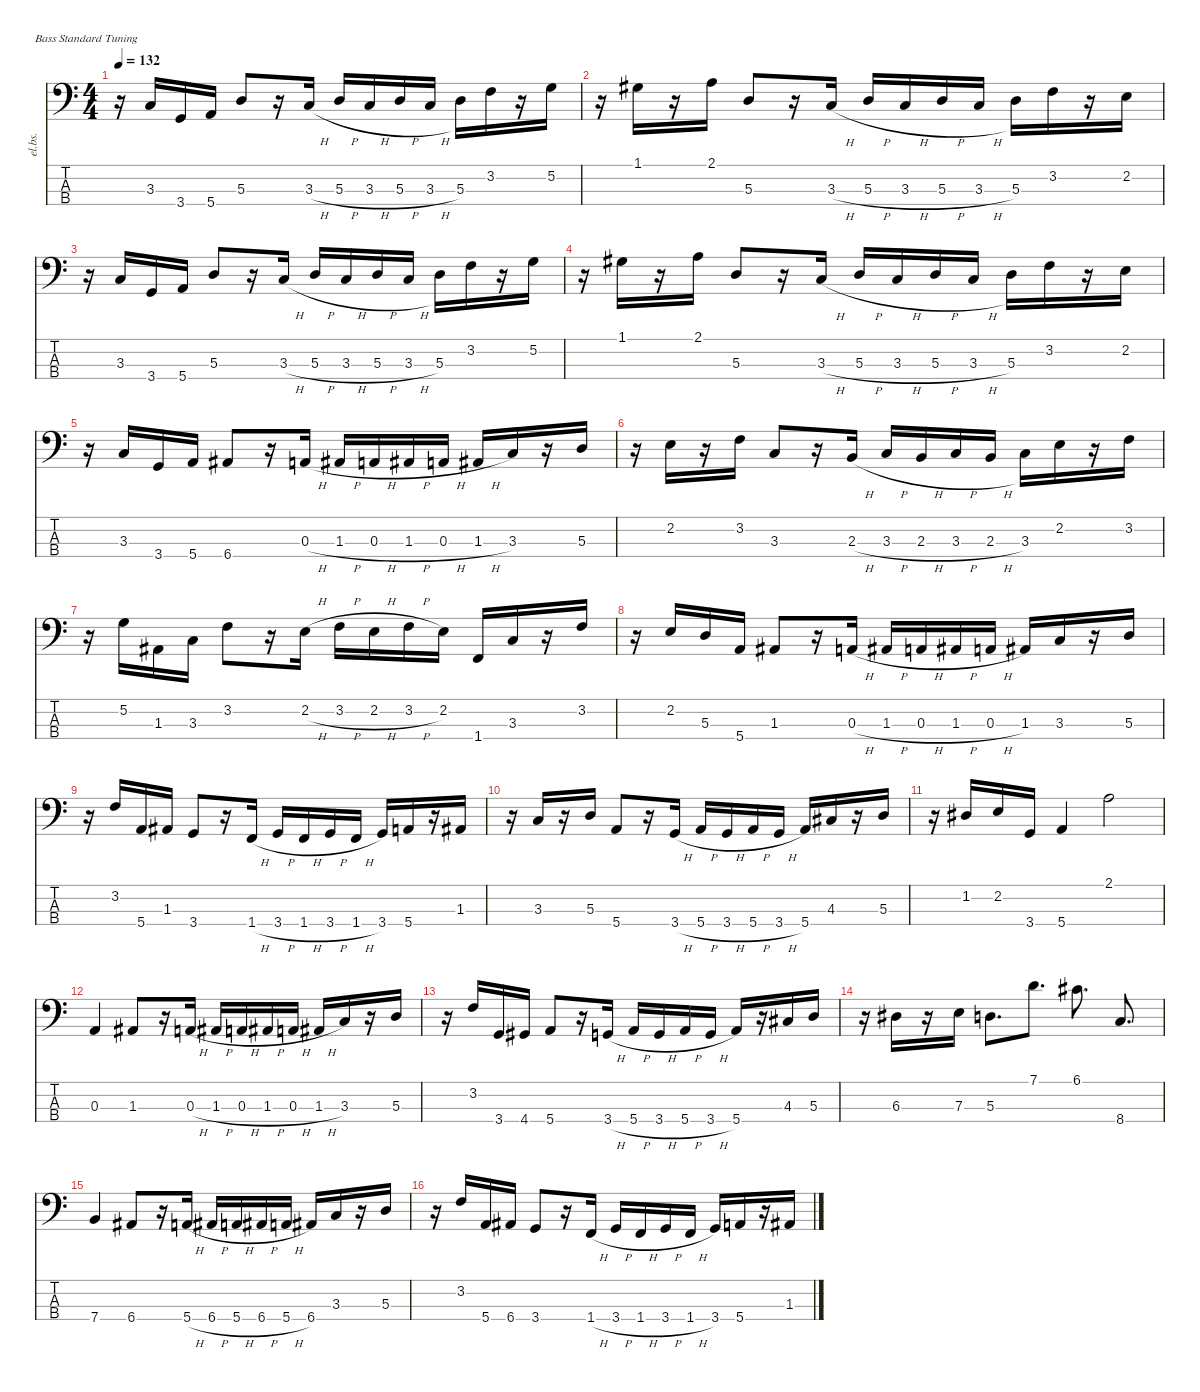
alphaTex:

\defaultSystemsLayout 4
\hideDynamics
\bracketExtendMode nobrackets
\track ("bass" "el.bs.") {instrument electricbasspick}
\staff {score tabs}
\tuning (G2 D2 A1 E1)
\ts (4 4)
\tempo 132
\clef f4
\ks c
r.16{dy f} 3.3.16 3.4.16 5.4.16 5.3.8 r.16 3.3{h}.16 5.3{h}.16 3.3{h}.16 5.3{h}.16 3.3{h}.16 5.3.16 3.2.16 r.16 5.2.16 |
r.16 1.1{acc #}.16 r.16 2.1.16 5.3.8 r.16 3.3{h}.16 5.3{h}.16 3.3{h}.16 5.3{h}.16 3.3{h}.16 5.3.16 3.2.16 r.16 2.2.16 |
r.16 3.3.16 3.4.16 5.4.16 5.3.8 r.16 3.3{h}.16 5.3{h}.16 3.3{h}.16 5.3{h}.16 3.3{h}.16 5.3.16 3.2.16 r.16 5.2.16 |
r.16 1.1{acc #}.16 r.16 2.1.16 5.3.8 r.16 3.3{h}.16 5.3{h}.16 3.3{h}.16 5.3{h}.16 3.3{h}.16 5.3.16 3.2.16 r.16 2.2.16 |
r.16 3.3.16 3.4.16 5.4.16 6.4{acc #}.8 r.16 0.3{h}.16 1.3{h acc #}.16 0.3{h}.16 1.3{h acc #}.16 0.3{h}.16 1.3{h acc #}.16 3.3.16 r.16 5.3.16 |
r.16 2.2.16 r.16 3.2.16 3.3.8 r.16 2.3{h}.16 3.3{h}.16 2.3{h}.16 3.3{h}.16 2.3{h}.16 3.3.16 2.2.16 r.16 3.2.16 |
r.16 5.2.16 1.3{acc #}.16 3.3.16 3.2.8 r.16 2.2{h}.16 3.2{h}.16 2.2{h}.16 3.2{h}.16 2.2.16 1.4.16 3.3.16 r.16 3.2.16 |
r.16 2.2.16 5.3.16 5.4.16 1.3{acc #}.8 r.16 0.3{h}.16 1.3{h acc #}.16 0.3{h}.16 1.3{h acc #}.16 0.3{h}.16 1.3{acc #}.16 3.3.16 r.16 5.3.16 |
r.16 3.2.16 5.4.16 1.3{acc #}.16 3.4.8 r.16 1.4{h}.16 3.4{h}.16 1.4{h}.16 3.4{h}.16 1.4{h}.16 3.4.16 5.4.16 r.16 1.3{acc #}.16 |
r.16 3.3.16 r.16 5.3.16 5.4.8 r.16 3.4{h}.16 5.4{h}.16 3.4{h}.16 5.4{h}.16 3.4{h}.16 5.4.16 4.3{acc #}.16 r.16 5.3.16 |
r.16 1.2{acc #}.16 2.2.16 3.4.16 5.4.4 2.1.2 |
0.3.4 1.3{acc #}.8 r.16 0.3{h}.16 1.3{h acc #}.16 0.3{h}.16 1.3{h acc #}.16 0.3{h}.16 1.3{h acc #}.16 3.3.16 r.16 5.3.16 |
r.16 3.2.16 3.4.16 4.4{acc #}.16 5.4.8 r.16 3.4{h}.16 5.4{h}.16 3.4{h}.16 5.4{h}.16 3.4{h}.16 5.4.16 r.16 4.3{acc #}.16 5.3.16 |
r.16 6.3{acc #}.16 r.16 7.3.16 5.3.8{d} 7.1.8{d} 6.1{acc #}.8{d} 8.4.8{d} |
7.4.4 6.4{acc #}.8 r.16 5.4{h}.16 6.4{h acc #}.16 5.4{h}.16 6.4{h acc #}.16 5.4{h}.16 6.4{acc #}.16 3.3.16 r.16 5.3.16 |
r.16 3.2.16 5.4.16 6.4{acc #}.16 3.4.8 r.16 1.4{h}.16 3.4{h}.16 1.4{h}.16 3.4{h}.16 1.4{h}.16 3.4.16 5.4.16 r.16 1.3{acc #}.16
